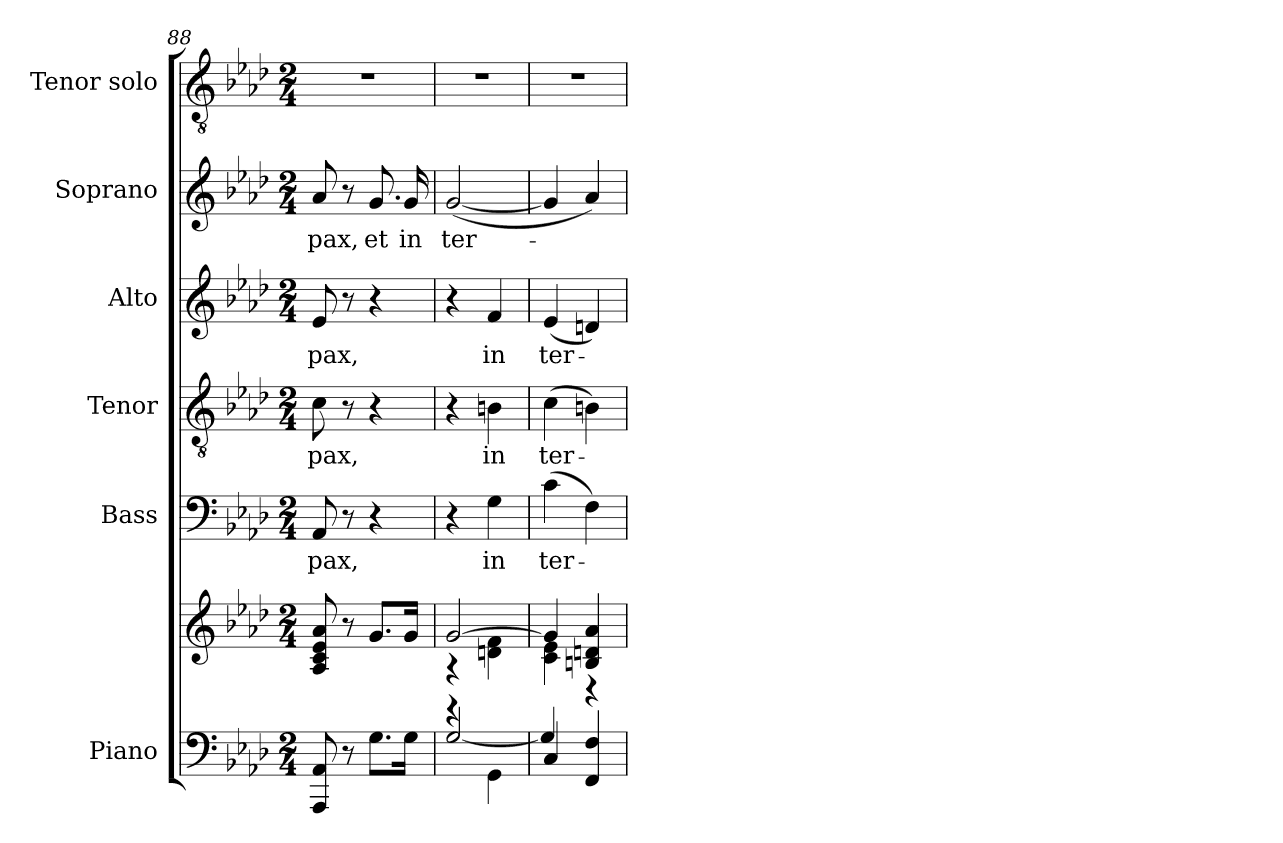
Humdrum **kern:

**kern	**kern	**kern	**text	**kern	**text	**kern	**text	**kern	**text	**kern
*part6	*part6	*part5	*part5	*part4	*part4	*part3	*part3	*part2	*part2	*part1
*staff7	*staff6	*staff5	*staff5	*staff4	*staff4	*staff3	*staff3	*staff2	*staff2	*staff1
*I"Piano	*	*I"Bass	*	*I"Tenor	*	*I"Alto	*	*I"Soprano	*	*I"Tenor solo
*I'Pno.	*	*I'B.	*	*I'T.	*	*I'A.	*	*I'S.	*	*I'T.s
*clefF4	*clefG2	*clefF4	*	*clefGv2	*	*clefG2	*	*clefG2	*	*clefGv2
*k[b-e-a-d-]	*k[b-e-a-d-]	*k[b-e-a-d-]	*	*k[b-e-a-d-]	*	*k[b-e-a-d-]	*	*k[b-e-a-d-]	*	*k[b-e-a-d-]
*M2/4	*M2/4	*M2/4	*	*M2/4	*	*M2/4	*	*M2/4	*	*M2/4
=88	=88	=88	=88	=88	=88	=88	=88	=88	=88	=88
!	!	!	!LO:LY:b	!	!LO:LY:b	!	!LO:LY:b	!	!LO:LY:b	!
8AAA-/ 8AA-/	8A-/ 8c/ 8e-/ 8a-/	8AA-/	pax,	8c\	pax,	8e-/	pax,	8a-/	pax,	2r
8r	8r	8r	.	8r	.	8r	.	8r	.	.
!	!	!	!	!	!	!	!	!	!LO:LY:b	!
8.G\L	8.g/L	4r	.	4r	.	4r	.	8.g/	et	.
!	!	!	!	!	!	!	!	!	!LO:LY:b	!
16G\Jk	16g/Jk	.	.	.	.	.	.	16g/	in	.
=89	=89	=89	=89	=89	=89	=89	=89	=89	=89	=89
*^	*^	*	*	*	*	*	*	*	*	*
!	!	!	!	!	!	!	!	!	!	!	!LO:LY:b	!
4r	[2G/	[2g/	4r	4r	.	4r	.	4r	.	(>[2g/	ter-	2r
!	!	!	!	!	!LO:LY:b	!	!LO:LY:b	!	!LO:LY:b	!	!	!
4GG\	.	.	4dn\ 4f\	4G\	in	4Bn\	in	4f/	in	.	.	.
=90	=90	=90	=90	=90	=90	=90	=90	=90	=90	=90	=90	=90
!	!	!	!	!	!LO:LY:b	!	!LO:LY:b	!	!LO:LY:b	!	!	!
4C/	4G/]	4g/]	4c\ 4e-\	(>4c\	ter-	(>4c\	ter-	(<4e-/	ter-	4g/]	.	2r
4FF/ 4F/	4ryy	4Bn/ 4dn/ 4a-/	4r	4F\)	.	4Bn\)	.	4dn/)	.	4a-/)	.	.
*v	*v	*	*	*	*	*	*	*	*	*	*	*
*	*v	*v	*	*	*	*	*	*	*	*	*
=	=	=	=	=	=	=	=	=	=	=
*-	*-	*-	*-	*-	*-	*-	*-	*-	*-	*-
